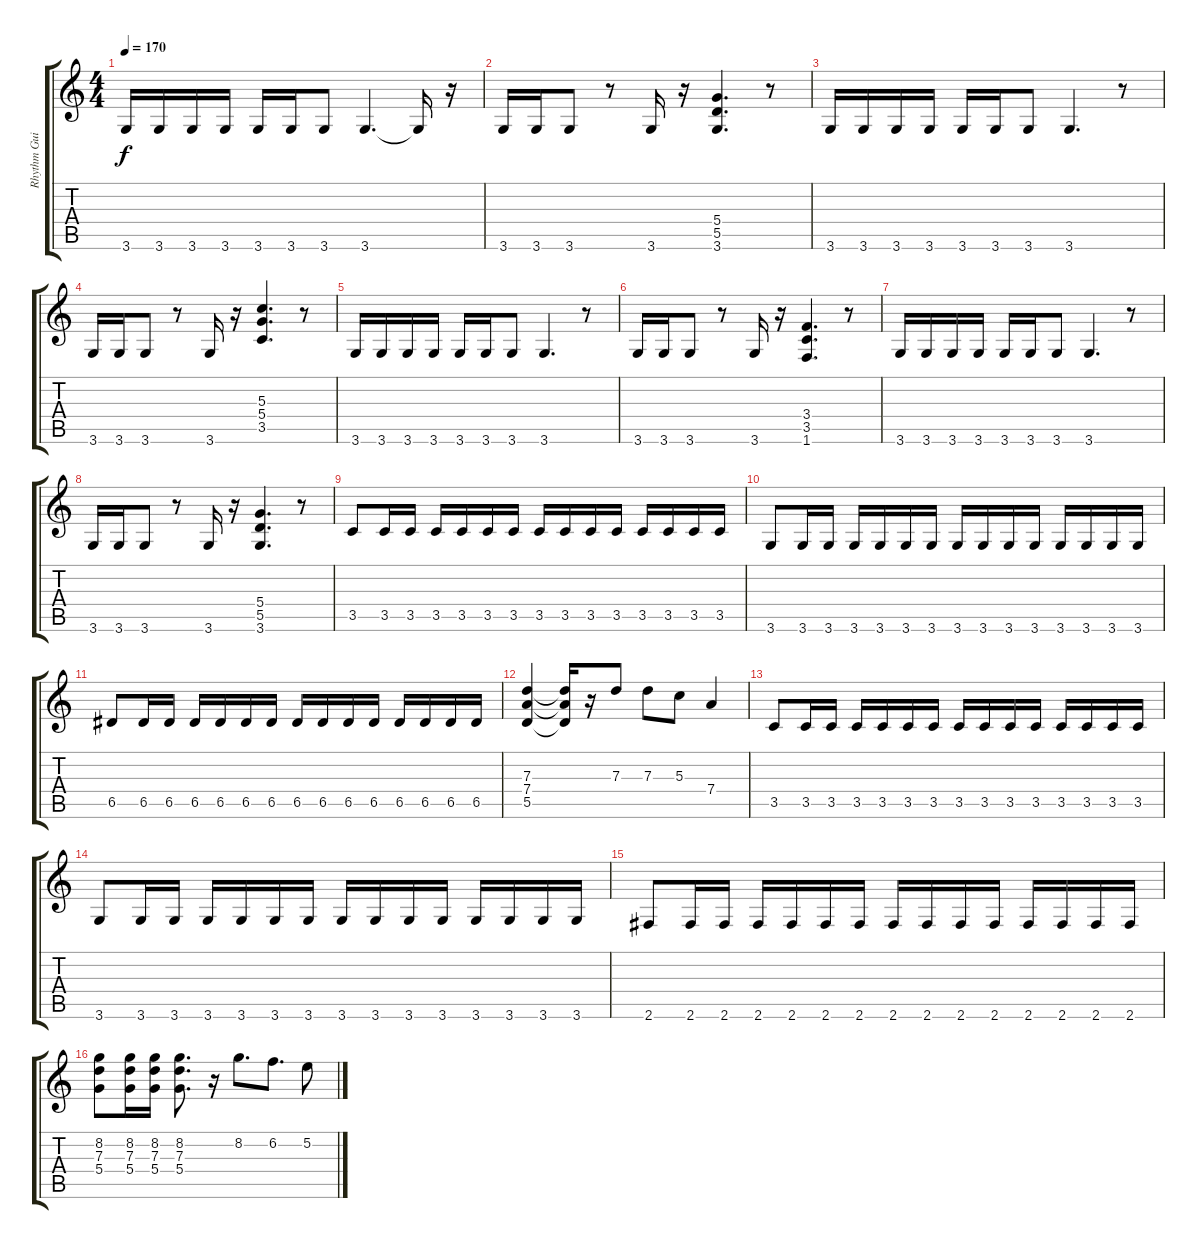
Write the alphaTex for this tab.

\track ("Rhythm Guitar" "Rhythm Gui") {instrument distortionguitar}
\staff {score tabs}
\tuning (E4 B3 G3 D3 A2 E2) {hide}
\ts (4 4)
\tempo 170
\clef g2
\ks c
3.6.16{dy f} 3.6.16 3.6.16 3.6.16 3.6.16 3.6.16 3.6.8 3.6.4{d} 3.6{t}.16 r.16 |
3.6.16 3.6.16 3.6.8 r.8 3.6.16 r.16 (5.4 5.5 3.6).4{d} r.8 |
3.6.16 3.6.16 3.6.16 3.6.16 3.6.16 3.6.16 3.6.8 3.6.4{d} r.8 |
3.6.16 3.6.16 3.6.8 r.8 3.6.16 r.16 (5.3 5.4 3.5).4{d} r.8 |
3.6.16 3.6.16 3.6.16 3.6.16 3.6.16 3.6.16 3.6.8 3.6.4{d} r.8 |
3.6.16 3.6.16 3.6.8 r.8 3.6.16 r.16 (3.4 3.5 1.6).4{d} r.8 |
3.6.16 3.6.16 3.6.16 3.6.16 3.6.16 3.6.16 3.6.8 3.6.4{d} r.8 |
3.6.16 3.6.16 3.6.8 r.8 3.6.16 r.16 (5.4 5.5 3.6).4{d} r.8 |
3.5.8 3.5.16 3.5.16 3.5.16 3.5.16 3.5.16 3.5.16 3.5.16 3.5.16 3.5.16 3.5.16 3.5.16 3.5.16 3.5.16 3.5.16 |
3.6.8 3.6.16 3.6.16 3.6.16 3.6.16 3.6.16 3.6.16 3.6.16 3.6.16 3.6.16 3.6.16 3.6.16 3.6.16 3.6.16 3.6.16 |
6.5.8 6.5.16 6.5.16 6.5.16 6.5.16 6.5.16 6.5.16 6.5.16 6.5.16 6.5.16 6.5.16 6.5.16 6.5.16 6.5.16 6.5.16 |
(7.3 7.4 5.5).4 (7.3{t} 7.4{t} 5.5{t}).16 r.16 7.3.8 7.3.8 5.3.8 7.4.4 |
3.5.8 3.5.16 3.5.16 3.5.16 3.5.16 3.5.16 3.5.16 3.5.16 3.5.16 3.5.16 3.5.16 3.5.16 3.5.16 3.5.16 3.5.16 |
3.6.8 3.6.16 3.6.16 3.6.16 3.6.16 3.6.16 3.6.16 3.6.16 3.6.16 3.6.16 3.6.16 3.6.16 3.6.16 3.6.16 3.6.16 |
2.6.8 2.6.16 2.6.16 2.6.16 2.6.16 2.6.16 2.6.16 2.6.16 2.6.16 2.6.16 2.6.16 2.6.16 2.6.16 2.6.16 2.6.16 |
(8.2 7.3 5.4).8 (8.2 7.3 5.4).16 (8.2 7.3 5.4).16 (8.2 7.3 5.4).8{d} r.16 8.2.8{d} 6.2.8{d} 5.2.8
